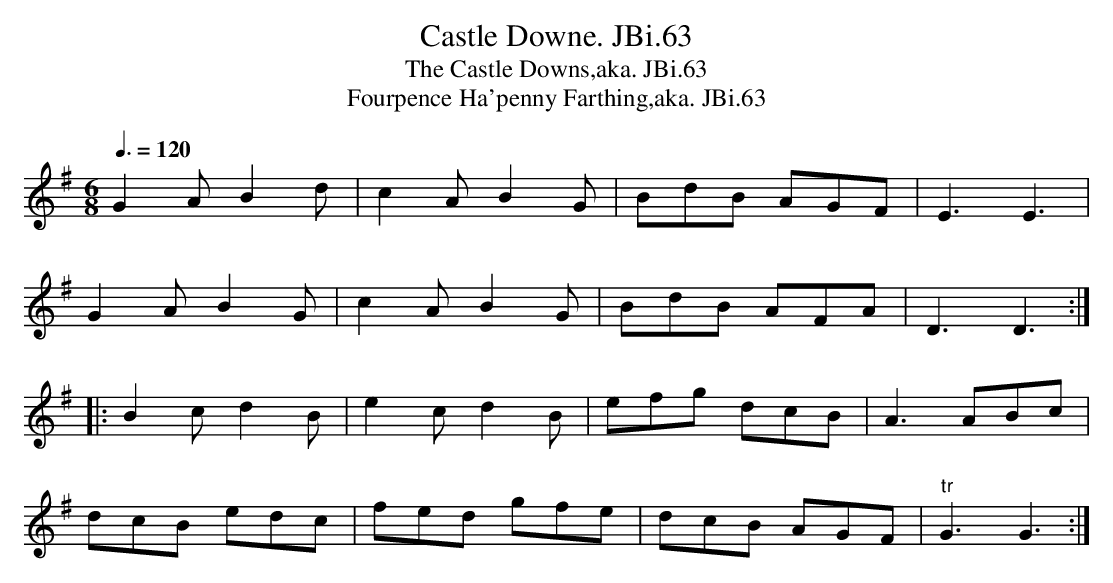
X:1
T:Castle Downe. JBi.63
T:Castle Downs,aka. JBi.63, The
T:Fourpence Ha'penny Farthing,aka. JBi.63
M:6/8
L:1/8
Q:3/8=120
K:G
G2AB2d|c2AB2G|BdB AGF|E3E3|
G2AB2G|c2AB2G|BdB AFA|D3D3:|
|:B2cd2B|e2cd2B|efg dcB|A3ABc|
dcB edc|fed gfe|dcB AGF|"^tr"G3G3:|
